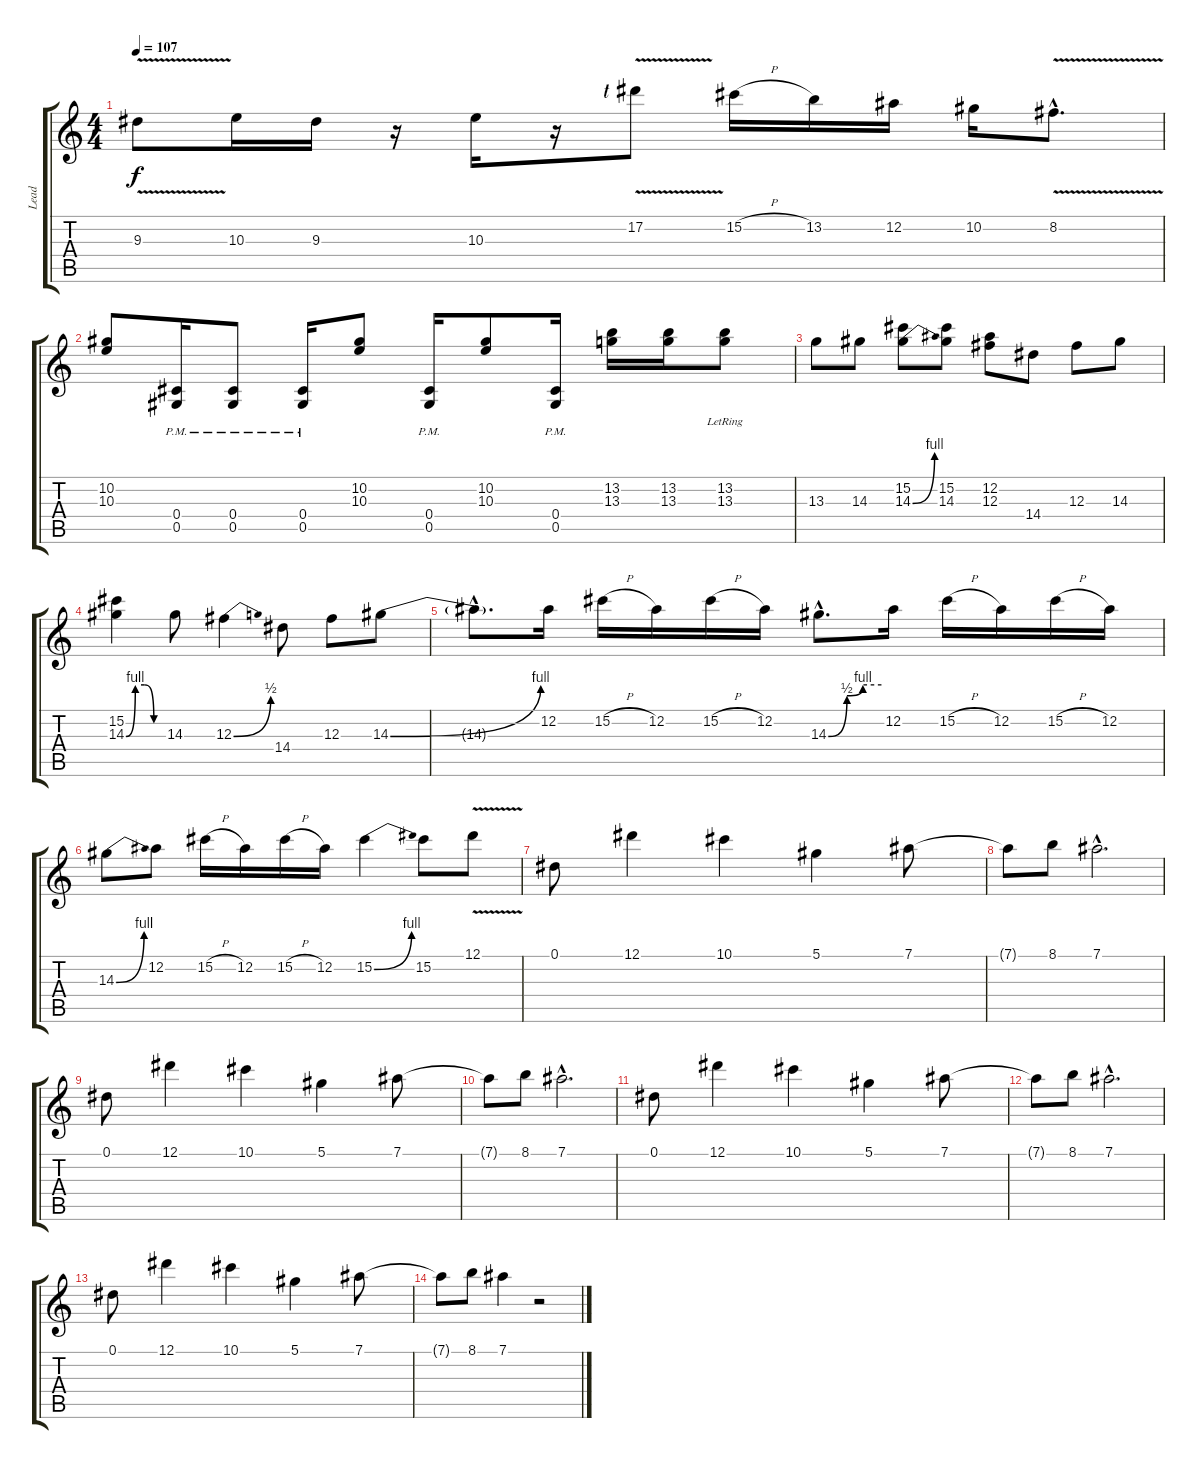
\track ("Lead" "Lead") {instrument distortionguitar}
\staff {score tabs}
\tuning (Eb4 Bb3 Gb3 Db3 Ab2 Db2) {hide}
\ts (4 4)
\tempo 107
\clef g2
\ks c
9.3{v}.8{dy f} 10.3.16 9.3.16 r.16 10.3.16 r.16 17.2{v lf 1}.8 15.2{h}.16 13.2.16 12.2.16 10.2.16 8.2{v hac}.8{d} |
(10.2 10.3).8 (0.4{pm} 0.5{pm}).16 (0.4{pm} 0.5{pm}).8 (0.4{pm} 0.5{pm}).16 (10.2 10.3).8 (0.4{pm} 0.5{pm}).16 (10.2 10.3).8 (0.4{pm} 0.5{pm}).16 (13.2 13.3).16 (13.2 13.3).16 (13.2 13.3{lr}).8 |
13.3.8 14.3.8 (15.2 14.3{be (bend 0 0 60 4)}).8 (15.2 14.3).8 (12.2 12.3).8 14.4.8 12.3.8 14.3.8 |
(15.2 14.3{be (custom 0 0 15 4 30 4 45 0 60 0)}).4 14.3.8 12.3{be (bend 0 0 60 2)}.4 14.4.8 12.3.8 14.3{be (bend 0 0 60 4)}.8 |
14.3{hac t}.8{d} 12.2.16 15.2{h}.16 12.2.16 15.2{h}.16 12.2.16 14.3{be (custom 0 0 21 2 39 4 60 4) hac}.8{d} 12.2.16 15.2{h}.16 12.2.16 15.2{h}.16 12.2.16 |
14.3{be (bend 0 0 60 4)}.8 12.2.8 15.2{h}.16 12.2.16 15.2{h}.16 12.2.16 15.2{be (bend 0 0 60 4)}.4 15.2.8 12.1{v}.8 |
0.1.8{volume 7} 12.1.4 10.1.4 5.1.4 7.1.8 |
7.1{t}.8 8.1.8 7.1{hac}.2{d} |
0.1.8 12.1.4 10.1.4 5.1.4 7.1.8 |
7.1{t}.8 8.1.8 7.1{hac}.2{d} |
0.1.8 12.1.4 10.1.4 5.1.4 7.1.8 |
7.1{t}.8 8.1.8 7.1{hac}.2{d} |
0.1.8 12.1.4 10.1.4 5.1.4 7.1.8 |
7.1{t}.8 8.1.8 7.1.4 r.2
